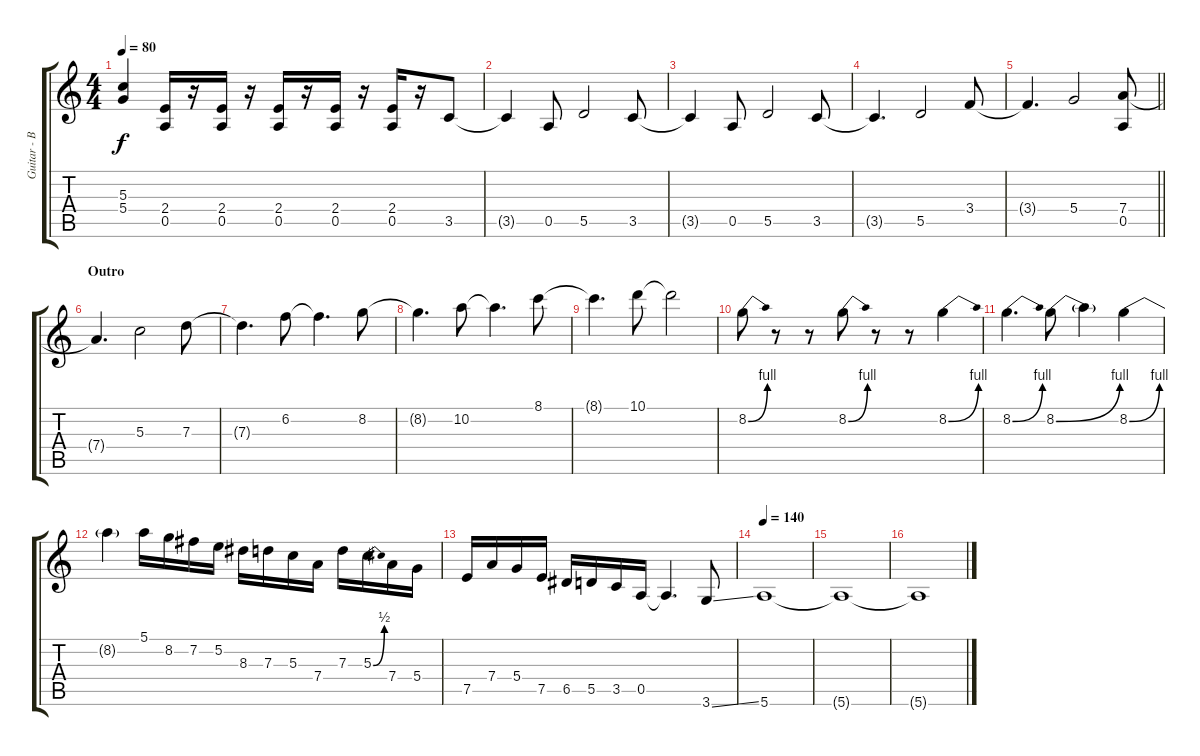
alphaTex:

\track ("Guitar - Blackmore" "Guitar - B") {instrument distortionguitar}
\staff {score tabs}
\tuning (E4 B3 G3 D3 A2 E2) {hide}
\ts (4 4)
\tempo 80
\clef g2
\ks c
(5.3{t} 5.4{t}).4{dy f} (2.4 0.5).16 r.16 (2.4 0.5).16 r.16 (2.4 0.5).16 r.16 (2.4 0.5).16 r.16 (2.4 0.5).16 r.16 3.5.8 |
3.5{t}.4 0.5.8 5.5.2 3.5.8 |
3.5{t}.4 0.5.8 5.5.2 3.5.8 |
3.5{t}.4{d} 5.5.2 3.4.8 |
\barLineRight lightlight
3.4{t}.4{d} 5.4.2 (7.4 0.5).8 |
\section ("" "Outro")
7.4{t}.4{d} 5.3.2 7.3.8 |
7.3{t}.4{d} 6.2.8 6.2{t}.4{d} 8.2.8 |
8.2{t}.4{d} 10.2.8 10.2{t}.4{d} 8.1.8 |
8.1{t}.4{d} 10.1.8 10.1{t}.2 |
8.2{be (bend 0 0 60 4)}.8 r.8 r.8 8.2{be (bend 0 0 60 4)}.8 r.8 r.8 8.2{be (bend 0 0 60 4)}.4 |
8.2{be (bend 0 0 60 4)}.4{d} 8.2{be (bend 0 0 60 4)}.8 8.2{t}.4 8.2{be (bend 0 0 60 4)}.4 |
8.2{t}.4 5.1.16 8.2.16 7.2.16 5.2.16 8.3.16 7.3.16 5.3.16 7.4.16 7.3.16 5.3{be (bend 0 0 60 2)}.16 7.4.16 5.4.16 |
7.5.16 7.4.16 5.4.16 7.5.16 6.5.16 5.5.16 3.5.16 0.5.16 0.5{t}.4{d} 3.6{ss}.8 |
\tempo 140
5.6.1 |
5.6{t}.1 |
5.6{t}.1
